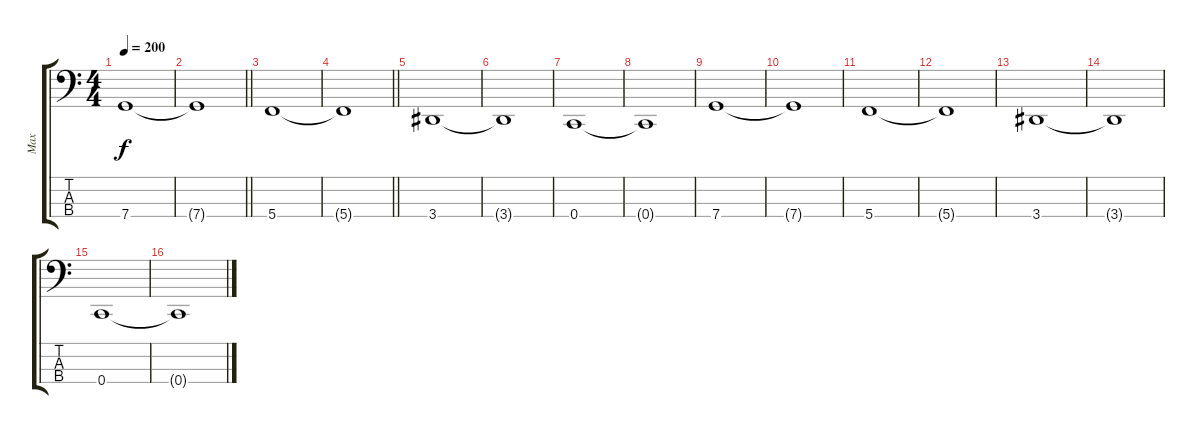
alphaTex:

\track ("Max" "Max") {instrument distortionguitar}
\staff {score tabs}
\tuning (F2 C2 G1 C1) {hide}
\ts (4 4)
\tempo 200
\clef f4
\ks c
7.4.1{dy f} |
\barLineRight lightlight
7.4{t}.1 |
5.4.1 |
\barLineRight lightlight
5.4{t}.1 |
3.4.1 |
3.4{t}.1 |
0.4.1 |
0.4{t}.1 |
7.4.1 |
7.4{t}.1 |
5.4.1 |
5.4{t}.1 |
3.4.1 |
3.4{t}.1 |
0.4.1 |
0.4{t}.1
